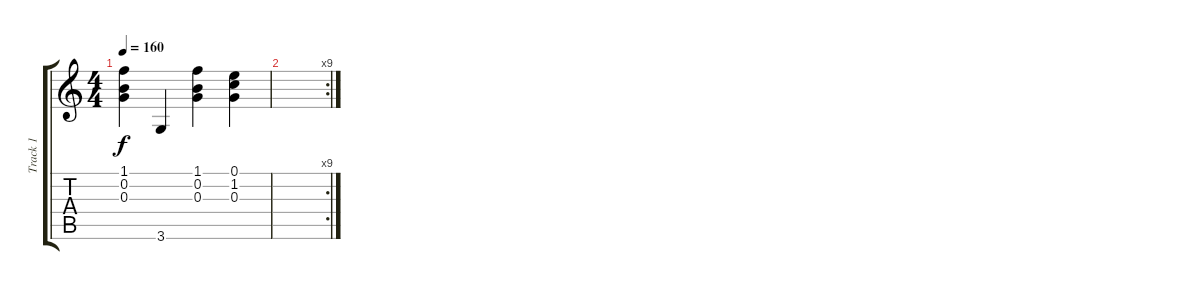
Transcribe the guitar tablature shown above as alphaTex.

\track ("Track 1" "Track 1") {instrument acousticguitarsteel}
\staff {score tabs}
\tuning (E4 B3 G3 D3 A2 E2) {hide}
\ts (4 4)
\tempo 160
\clef g2
\ks c
(1.1 0.2 0.3).4{dy f} 3.6.4 (1.1 0.2 0.3).4 (0.1 1.2 0.3).4{volume 10} |
\rc 9
